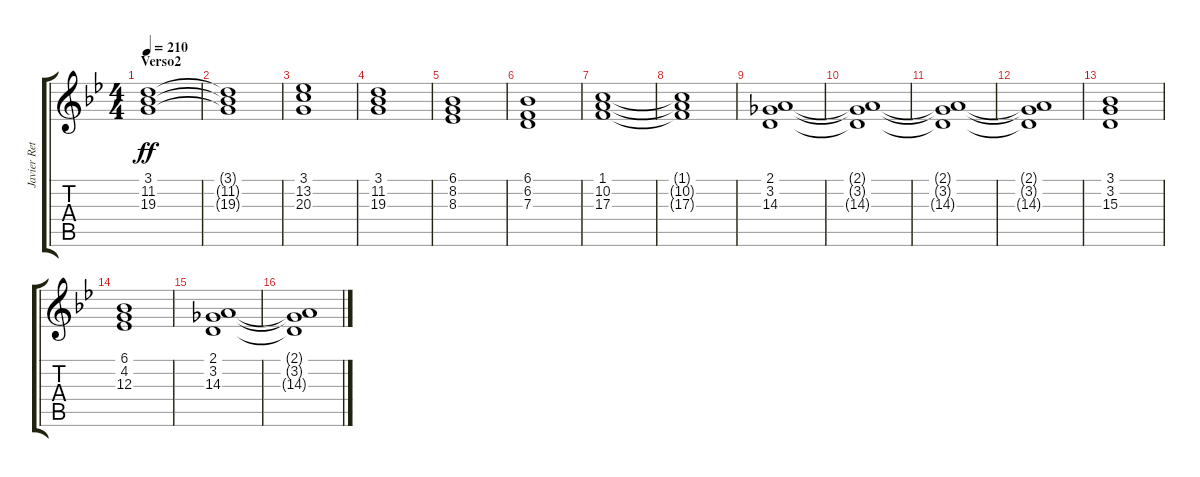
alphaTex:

\track ("Javier Retamozo" "Javier Ret") {instrument stringensemble1}
\staff {score tabs}
\tuning (E4 B3 G3 D3 A2 E2) {hide}
\ts (4 4)
\section ("" "Verso2")
\tempo 210
\clef g2
\ks gminor
(3.1 11.2 19.3).1{dy ff} |
(3.1{t} 11.2{t} 19.3{t}).1 |
(3.1 13.2 20.3).1 |
(3.1 11.2 19.3).1 |
(6.1 8.2 8.3).1 |
(6.1 6.2 7.3).1 |
(1.1 10.2 17.3).1 |
(1.1{t} 10.2{t} 17.3{t}).1 |
(2.1 3.2 14.3).1 |
(2.1{t} 3.2{t} 14.3{t}).1 |
(2.1{t} 3.2{t} 14.3{t}).1 |
(2.1{t} 3.2{t} 14.3{t}).1 |
(3.1 3.2 15.3).1 |
(6.1 4.2 12.3).1 |
(2.1 3.2 14.3).1 |
(2.1{t} 3.2{t} 14.3{t}).1
